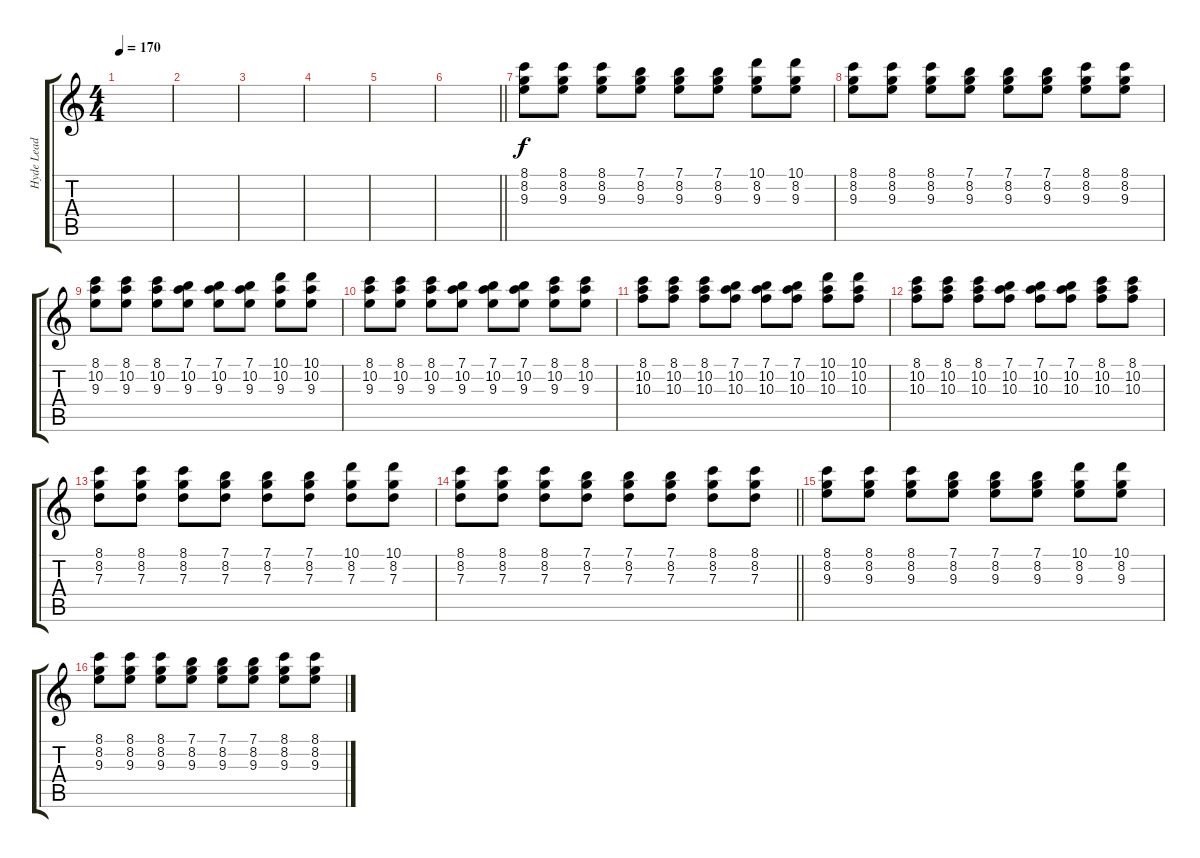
\track ("Hyde Lead" "Hyde Lead") {instrument overdrivenguitar}
\staff {score tabs}
\tuning (E4 B3 G3 D3 A2 E2) {hide}
\ts (4 4)
\tempo 170
\clef g2
\ks c
|
|
|
|
|
\barLineRight lightlight
|
(8.1 8.2 9.3).8 (8.1 8.2 9.3).8 (8.1 8.2 9.3).8 (7.1 8.2 9.3).8 (7.1 8.2 9.3).8 (7.1 8.2 9.3).8 (10.1 8.2 9.3).8 (10.1 8.2 9.3).8 |
(8.1 8.2 9.3).8 (8.1 8.2 9.3).8 (8.1 8.2 9.3).8 (7.1 8.2 9.3).8 (7.1 8.2 9.3).8 (7.1 8.2 9.3).8 (8.1 8.2 9.3).8 (8.1 8.2 9.3).8 |
(8.1 10.2 9.3).8 (8.1 10.2 9.3).8 (8.1 10.2 9.3).8 (7.1 10.2 9.3).8 (7.1 10.2 9.3).8 (7.1 10.2 9.3).8 (10.1 10.2 9.3).8 (10.1 10.2 9.3).8 |
(8.1 10.2 9.3).8 (8.1 10.2 9.3).8 (8.1 10.2 9.3).8 (7.1 10.2 9.3).8 (7.1 10.2 9.3).8 (7.1 10.2 9.3).8 (8.1 10.2 9.3).8 (8.1 10.2 9.3).8 |
(8.1 10.2 10.3).8 (8.1 10.2 10.3).8 (8.1 10.2 10.3).8 (7.1 10.2 10.3).8 (7.1 10.2 10.3).8 (7.1 10.2 10.3).8 (10.1 10.2 10.3).8 (10.1 10.2 10.3).8 |
(8.1 10.2 10.3).8 (8.1 10.2 10.3).8 (8.1 10.2 10.3).8 (7.1 10.2 10.3).8 (7.1 10.2 10.3).8 (7.1 10.2 10.3).8 (8.1 10.2 10.3).8 (8.1 10.2 10.3).8 |
(8.1 8.2 7.3).8 (8.1 8.2 7.3).8 (8.1 8.2 7.3).8 (7.1 8.2 7.3).8 (7.1 8.2 7.3).8 (7.1 8.2 7.3).8 (10.1 8.2 7.3).8 (10.1 8.2 7.3).8 |
\barLineRight lightlight
(8.1 8.2 7.3).8 (8.1 8.2 7.3).8 (8.1 8.2 7.3).8 (7.1 8.2 7.3).8 (7.1 8.2 7.3).8 (7.1 8.2 7.3).8 (8.1 8.2 7.3).8 (8.1 8.2 7.3).8 |
(8.1 8.2 9.3).8 (8.1 8.2 9.3).8 (8.1 8.2 9.3).8 (7.1 8.2 9.3).8 (7.1 8.2 9.3).8 (7.1 8.2 9.3).8 (10.1 8.2 9.3).8 (10.1 8.2 9.3).8 |
(8.1 8.2 9.3).8 (8.1 8.2 9.3).8 (8.1 8.2 9.3).8 (7.1 8.2 9.3).8 (7.1 8.2 9.3).8 (7.1 8.2 9.3).8 (8.1 8.2 9.3).8 (8.1 8.2 9.3).8
